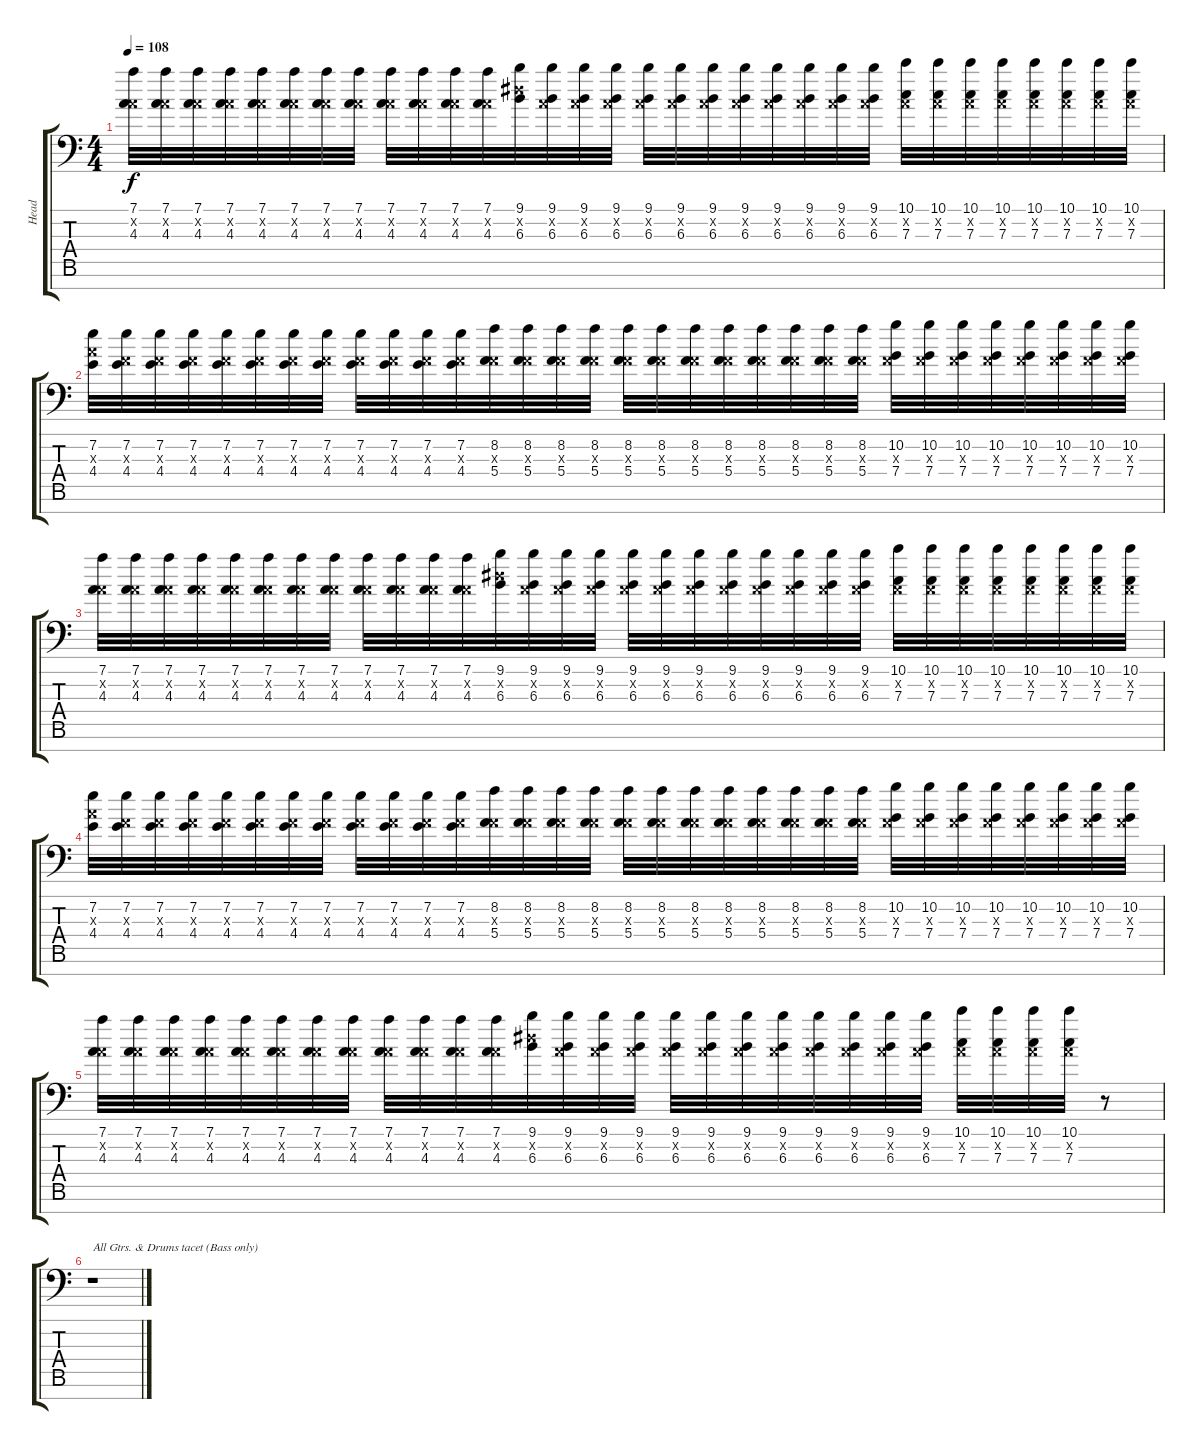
\track ("Head" "Head") {instrument distortionguitar}
\staff {score tabs}
\tuning (D4 A3 F3 C3 G2 D2 A1) {hide}
\ts (4 4)
\tempo 108
\clef f4
\ks c
(7.1 0.2{x} 4.3).32{dy f} (7.1 0.2{x} 4.3).32 (7.1 0.2{x} 4.3).32 (7.1 0.2{x} 4.3).32 (7.1 0.2{x} 4.3).32 (7.1 0.2{x} 4.3).32 (7.1 0.2{x} 4.3).32 (7.1 0.2{x} 4.3).32 (7.1 0.2{x} 4.3).32 (7.1 0.2{x} 4.3).32 (7.1 0.2{x} 4.3).32 (7.1 0.2{x} 4.3).32 (9.1 6.2{x} 6.3).32 (9.1 0.2{x} 6.3).32 (9.1 0.2{x} 6.3).32 (9.1 0.2{x} 6.3).32 (9.1 0.2{x} 6.3).32 (9.1 0.2{x} 6.3).32 (9.1 0.2{x} 6.3).32 (9.1 0.2{x} 6.3).32 (9.1 0.2{x} 6.3).32 (9.1 0.2{x} 6.3).32 (9.1 0.2{x} 6.3).32 (9.1 0.2{x} 6.3).32 (10.1 0.2{x} 7.3).32 (10.1 0.2{x} 7.3).32 (10.1 0.2{x} 7.3).32 (10.1 0.2{x} 7.3).32 (10.1 0.2{x} 7.3).32 (10.1 0.2{x} 7.3).32 (10.1 0.2{x} 7.3).32 (10.1 0.2{x} 7.3).32 |
(7.2 4.3{x} 4.4).32 (7.2 0.3{x} 4.4).32 (7.2 0.3{x} 4.4).32 (7.2 0.3{x} 4.4).32 (7.2 0.3{x} 4.4).32 (7.2 0.3{x} 4.4).32 (7.2 0.3{x} 4.4).32 (7.2 0.3{x} 4.4).32 (7.2 0.3{x} 4.4).32 (7.2 0.3{x} 4.4).32 (7.2 0.3{x} 4.4).32 (7.2 0.3{x} 4.4).32 (8.2 0.3{x} 5.4).32 (8.2 0.3{x} 5.4).32 (8.2 0.3{x} 5.4).32 (8.2 0.3{x} 5.4).32 (8.2 0.3{x} 5.4).32 (8.2 0.3{x} 5.4).32 (8.2 0.3{x} 5.4).32 (8.2 0.3{x} 5.4).32 (8.2 0.3{x} 5.4).32 (8.2 0.3{x} 5.4).32 (8.2 0.3{x} 5.4).32 (8.2 0.3{x} 5.4).32 (10.2 0.3{x} 7.4).32 (10.2 0.3{x} 7.4).32 (10.2 0.3{x} 7.4).32 (10.2 0.3{x} 7.4).32 (10.2 0.3{x} 7.4).32 (10.2 0.3{x} 7.4).32 (10.2 0.3{x} 7.4).32 (10.2 0.3{x} 7.4).32 |
(7.1 0.2{x} 4.3).32 (7.1 0.2{x} 4.3).32 (7.1 0.2{x} 4.3).32 (7.1 0.2{x} 4.3).32 (7.1 0.2{x} 4.3).32 (7.1 0.2{x} 4.3).32 (7.1 0.2{x} 4.3).32 (7.1 0.2{x} 4.3).32 (7.1 0.2{x} 4.3).32 (7.1 0.2{x} 4.3).32 (7.1 0.2{x} 4.3).32 (7.1 0.2{x} 4.3).32 (9.1 6.2{x} 6.3).32 (9.1 0.2{x} 6.3).32 (9.1 0.2{x} 6.3).32 (9.1 0.2{x} 6.3).32 (9.1 0.2{x} 6.3).32 (9.1 0.2{x} 6.3).32 (9.1 0.2{x} 6.3).32 (9.1 0.2{x} 6.3).32 (9.1 0.2{x} 6.3).32 (9.1 0.2{x} 6.3).32 (9.1 0.2{x} 6.3).32 (9.1 0.2{x} 6.3).32 (10.1 0.2{x} 7.3).32 (10.1 0.2{x} 7.3).32 (10.1 0.2{x} 7.3).32 (10.1 0.2{x} 7.3).32 (10.1 0.2{x} 7.3).32 (10.1 0.2{x} 7.3).32 (10.1 0.2{x} 7.3).32 (10.1 0.2{x} 7.3).32 |
(7.2 4.3{x} 4.4).32 (7.2 0.3{x} 4.4).32 (7.2 0.3{x} 4.4).32 (7.2 0.3{x} 4.4).32 (7.2 0.3{x} 4.4).32 (7.2 0.3{x} 4.4).32 (7.2 0.3{x} 4.4).32 (7.2 0.3{x} 4.4).32 (7.2 0.3{x} 4.4).32 (7.2 0.3{x} 4.4).32 (7.2 0.3{x} 4.4).32 (7.2 0.3{x} 4.4).32 (8.2 0.3{x} 5.4).32 (8.2 0.3{x} 5.4).32 (8.2 0.3{x} 5.4).32 (8.2 0.3{x} 5.4).32 (8.2 0.3{x} 5.4).32 (8.2 0.3{x} 5.4).32 (8.2 0.3{x} 5.4).32 (8.2 0.3{x} 5.4).32 (8.2 0.3{x} 5.4).32 (8.2 0.3{x} 5.4).32 (8.2 0.3{x} 5.4).32 (8.2 0.3{x} 5.4).32 (10.2 0.3{x} 7.4).32 (10.2 0.3{x} 7.4).32 (10.2 0.3{x} 7.4).32 (10.2 0.3{x} 7.4).32 (10.2 0.3{x} 7.4).32 (10.2 0.3{x} 7.4).32 (10.2 0.3{x} 7.4).32 (10.2 0.3{x} 7.4).32 |
(7.1 0.2{x} 4.3).32 (7.1 0.2{x} 4.3).32 (7.1 0.2{x} 4.3).32 (7.1 0.2{x} 4.3).32 (7.1 0.2{x} 4.3).32 (7.1 0.2{x} 4.3).32 (7.1 0.2{x} 4.3).32 (7.1 0.2{x} 4.3).32 (7.1 0.2{x} 4.3).32 (7.1 0.2{x} 4.3).32 (7.1 0.2{x} 4.3).32 (7.1 0.2{x} 4.3).32 (9.1 6.2{x} 6.3).32 (9.1 0.2{x} 6.3).32 (9.1 0.2{x} 6.3).32 (9.1 0.2{x} 6.3).32 (9.1 0.2{x} 6.3).32 (9.1 0.2{x} 6.3).32 (9.1 0.2{x} 6.3).32 (9.1 0.2{x} 6.3).32 (9.1 0.2{x} 6.3).32 (9.1 0.2{x} 6.3).32 (9.1 0.2{x} 6.3).32 (9.1 0.2{x} 6.3).32 (10.1 0.2{x} 7.3).32 (10.1 0.2{x} 7.3).32 (10.1 0.2{x} 7.3).32 (10.1 0.2{x} 7.3).32 r.8 |
r.1{txt "All Gtrs. & Drums tacet (Bass only)"}
